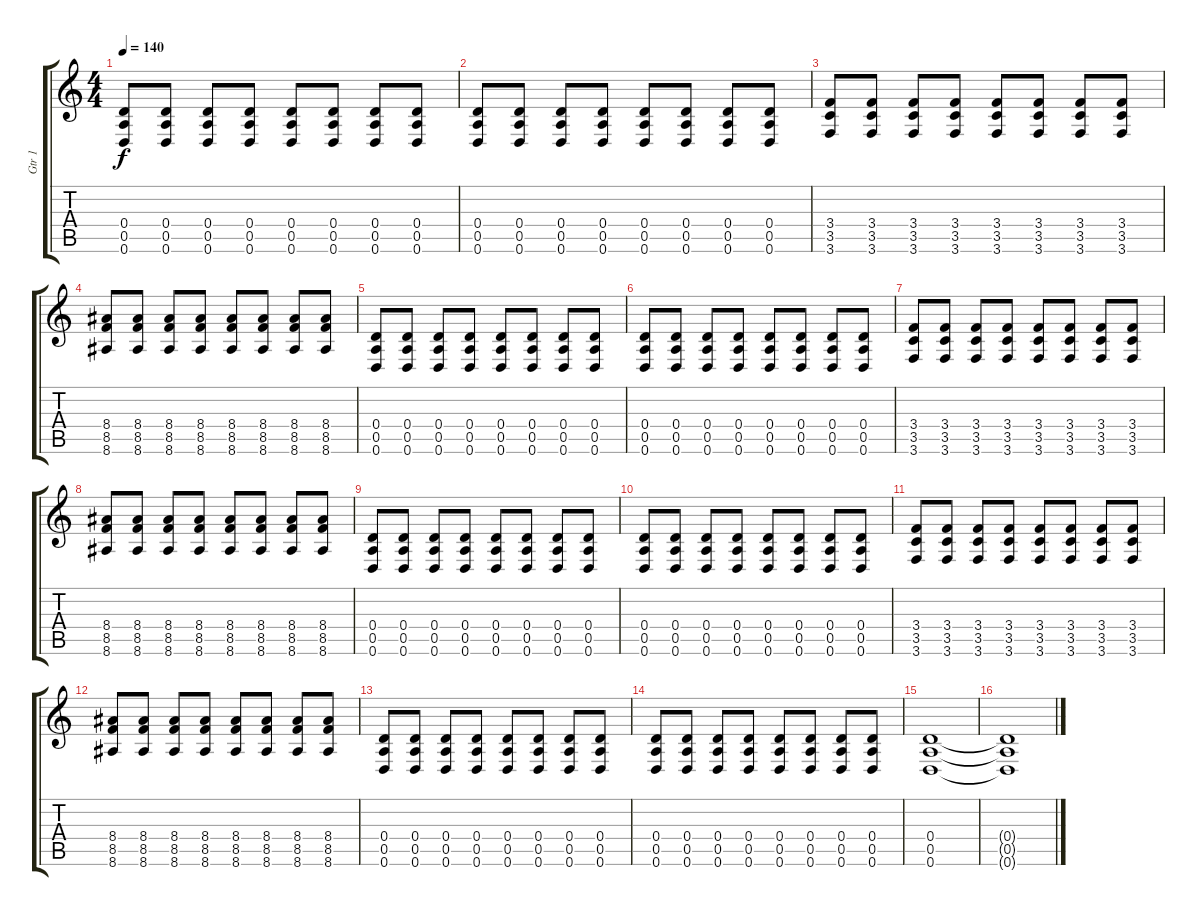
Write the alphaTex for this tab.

\track ("Gtr 1" "Gtr 1") {instrument electricguitarclean}
\staff {score tabs}
\tuning (E4 B3 G3 D3 A2 D2) {hide}
\ts (4 4)
\tempo 140
\clef g2
\ks c
(0.4 0.5 0.6).8{dy f} (0.4 0.5 0.6).8 (0.4 0.5 0.6).8 (0.4 0.5 0.6).8 (0.4 0.5 0.6).8 (0.4 0.5 0.6).8 (0.4 0.5 0.6).8 (0.4 0.5 0.6).8 |
(0.4 0.5 0.6).8 (0.4 0.5 0.6).8 (0.4 0.5 0.6).8 (0.4 0.5 0.6).8 (0.4 0.5 0.6).8 (0.4 0.5 0.6).8 (0.4 0.5 0.6).8 (0.4 0.5 0.6).8 |
(3.4 3.5 3.6).8 (3.4 3.5 3.6).8 (3.4 3.5 3.6).8 (3.4 3.5 3.6).8 (3.4 3.5 3.6).8 (3.4 3.5 3.6).8 (3.4 3.5 3.6).8 (3.4 3.5 3.6).8 |
(8.4 8.5 8.6).8 (8.4 8.5 8.6).8 (8.4 8.5 8.6).8 (8.4 8.5 8.6).8 (8.4 8.5 8.6).8 (8.4 8.5 8.6).8 (8.4 8.5 8.6).8 (8.4 8.5 8.6).8 |
(0.4 0.5 0.6).8 (0.4 0.5 0.6).8 (0.4 0.5 0.6).8 (0.4 0.5 0.6).8 (0.4 0.5 0.6).8 (0.4 0.5 0.6).8 (0.4 0.5 0.6).8 (0.4 0.5 0.6).8 |
(0.4 0.5 0.6).8 (0.4 0.5 0.6).8 (0.4 0.5 0.6).8 (0.4 0.5 0.6).8 (0.4 0.5 0.6).8 (0.4 0.5 0.6).8 (0.4 0.5 0.6).8 (0.4 0.5 0.6).8 |
(3.4 3.5 3.6).8 (3.4 3.5 3.6).8 (3.4 3.5 3.6).8 (3.4 3.5 3.6).8 (3.4 3.5 3.6).8 (3.4 3.5 3.6).8 (3.4 3.5 3.6).8 (3.4 3.5 3.6).8 |
(8.4 8.5 8.6).8 (8.4 8.5 8.6).8 (8.4 8.5 8.6).8 (8.4 8.5 8.6).8 (8.4 8.5 8.6).8 (8.4 8.5 8.6).8 (8.4 8.5 8.6).8 (8.4 8.5 8.6).8 |
(0.4 0.5 0.6).8 (0.4 0.5 0.6).8 (0.4 0.5 0.6).8 (0.4 0.5 0.6).8 (0.4 0.5 0.6).8 (0.4 0.5 0.6).8 (0.4 0.5 0.6).8 (0.4 0.5 0.6).8 |
(0.4 0.5 0.6).8 (0.4 0.5 0.6).8 (0.4 0.5 0.6).8 (0.4 0.5 0.6).8 (0.4 0.5 0.6).8 (0.4 0.5 0.6).8 (0.4 0.5 0.6).8 (0.4 0.5 0.6).8 |
(3.4 3.5 3.6).8 (3.4 3.5 3.6).8 (3.4 3.5 3.6).8 (3.4 3.5 3.6).8 (3.4 3.5 3.6).8 (3.4 3.5 3.6).8 (3.4 3.5 3.6).8 (3.4 3.5 3.6).8 |
(8.4 8.5 8.6).8 (8.4 8.5 8.6).8 (8.4 8.5 8.6).8 (8.4 8.5 8.6).8 (8.4 8.5 8.6).8 (8.4 8.5 8.6).8 (8.4 8.5 8.6).8 (8.4 8.5 8.6).8 |
(0.4 0.5 0.6).8 (0.4 0.5 0.6).8 (0.4 0.5 0.6).8 (0.4 0.5 0.6).8 (0.4 0.5 0.6).8 (0.4 0.5 0.6).8 (0.4 0.5 0.6).8 (0.4 0.5 0.6).8 |
(0.4 0.5 0.6).8 (0.4 0.5 0.6).8 (0.4 0.5 0.6).8 (0.4 0.5 0.6).8 (0.4 0.5 0.6).8 (0.4 0.5 0.6).8 (0.4 0.5 0.6).8 (0.4 0.5 0.6).8 |
(0.4 0.5 0.6).1 |
(0.4{t} 0.5{t} 0.6{t}).1
